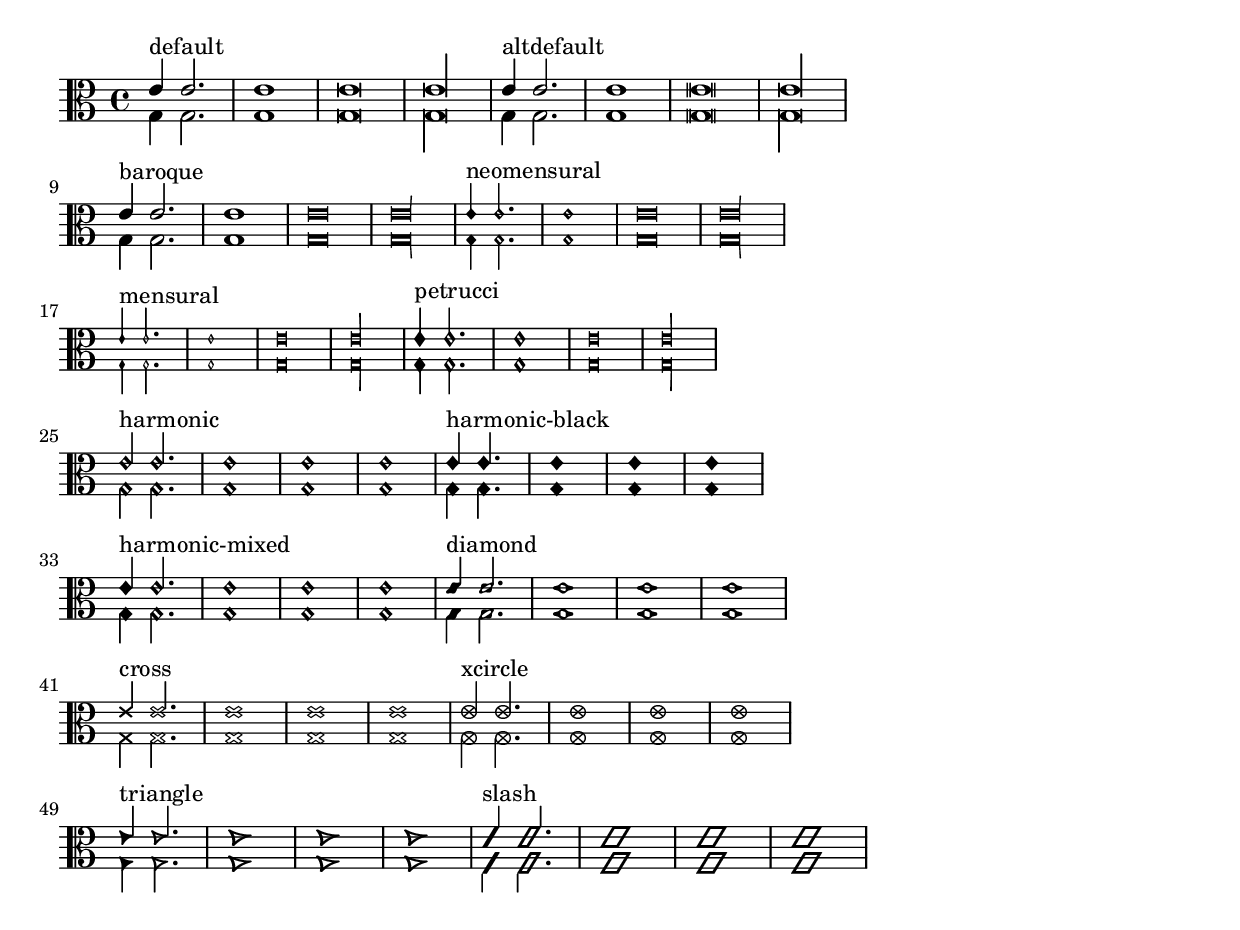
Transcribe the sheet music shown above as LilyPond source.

\version "2.15.12"
\header{
  texidoc="
Note head shapes may be set from several choices.
The stem endings should be adjusted according to the note head.
If you want different note head styles on one stem,
you must create a special context.

Harmonic notes have a different shape and different
dimensions.
"
}

\layout {
  indent = 0.0
  ragged-right = ##t
}

pattern = <<
  \new Voice {
    \override Stem  #'direction = #UP
    e'4 e'2. e'1 e'\breve*1/2 e'\longa*1/4
  }
  \new Voice {
    \override Stem  #'direction = #DOWN
    g4 g2. g1 g\breve*1/2 g\longa*1/4
  }
>>


\transpose c c {
  \clef C

  \override Staff.NoteHead  #'style = #'default
  s1*0^\markup { "default" }
  \pattern

  \override Staff.NoteHead  #'style = #'altdefault
  s1*0^\markup { "altdefault" }
  \pattern

  \break

  \override Staff.NoteHead  #'style = #'baroque
  s1*0^\markup { "baroque" }
  \pattern

  \override Staff.NoteHead  #'style = #'neomensural
  s1*0^\markup { "neomensural" }
  \pattern

  \break

  \override Staff.NoteHead  #'style = #'mensural
  s1*0^\markup { "mensural" }
  \pattern

  \override Staff.NoteHead  #'style = #'petrucci
  s1*0^\markup { "petrucci" }
  \pattern

  \break

  \override Staff.NoteHead  #'style = #'harmonic
  s1*0^\markup { "harmonic" }
  \pattern

  \override Staff.NoteHead  #'style = #'harmonic-black
  s1*0^\markup { "harmonic-black" }
  \pattern

  \break

  \override Staff.NoteHead  #'style = #'harmonic-mixed
  s1*0^\markup { "harmonic-mixed" }
  \pattern

  \override Staff.NoteHead  #'style = #'diamond
  s1*0^\markup { "diamond" }
  \pattern

  \break

  \override Staff.NoteHead  #'style = #'cross
  s1*0^\markup { "cross" }
  \pattern

  \override Staff.NoteHead  #'style = #'xcircle
  s1*0^\markup { "xcircle" }
  \pattern

  \break

  \override Staff.NoteHead  #'style = #'triangle
  s1*0^\markup { "triangle" }
  \pattern

  \override Staff.NoteHead  #'style = #'slash
  s1*0^\markup { "slash" }
  \pattern
}



